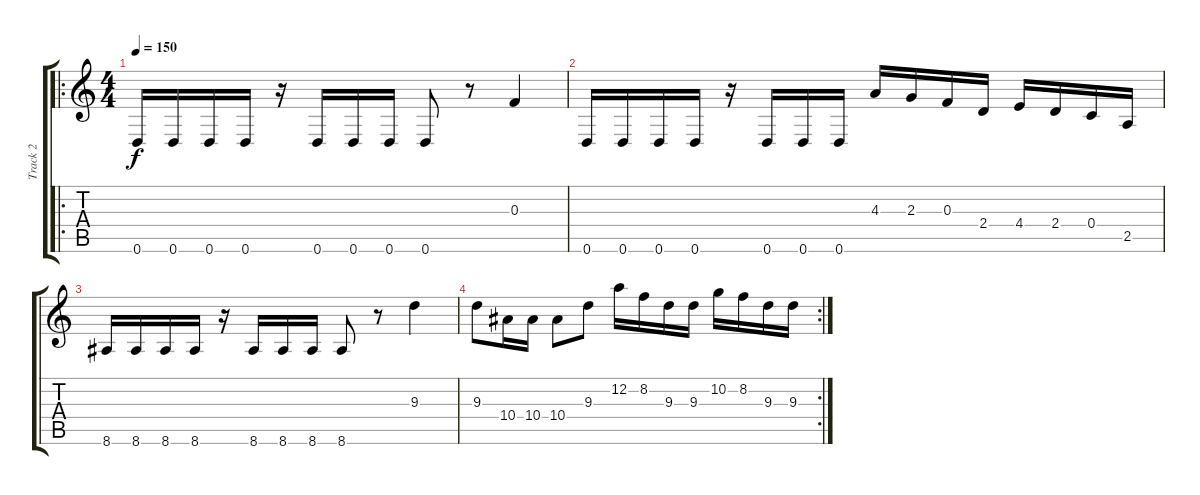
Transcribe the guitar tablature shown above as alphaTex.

\track ("Track 2" "Track 2") {instrument distortionguitar}
\staff {score tabs}
\tuning (D4 A3 F3 C3 G2 D2) {hide}
\ro
\ts (4 4)
\tempo 150
\clef g2
\ks c
0.6.16{dy f instrument distortionguitar} 0.6.16 0.6.16 0.6.16 r.16 0.6.16 0.6.16 0.6.16 0.6.8 r.8 0.3.4 |
0.6.16 0.6.16 0.6.16 0.6.16 r.16 0.6.16 0.6.16 0.6.16 4.3.16 2.3.16 0.3.16 2.4.16 4.4.16 2.4.16 0.4.16 2.5.16 |
8.6.16 8.6.16 8.6.16 8.6.16 r.16 8.6.16 8.6.16 8.6.16 8.6.8 r.8 9.3.4 |
\rc 2
9.3.8 10.4.16 10.4.16 10.4.8 9.3.8 12.2.16 8.2.16 9.3.16 9.3.16 10.2.16 8.2.16 9.3.16 9.3.16
